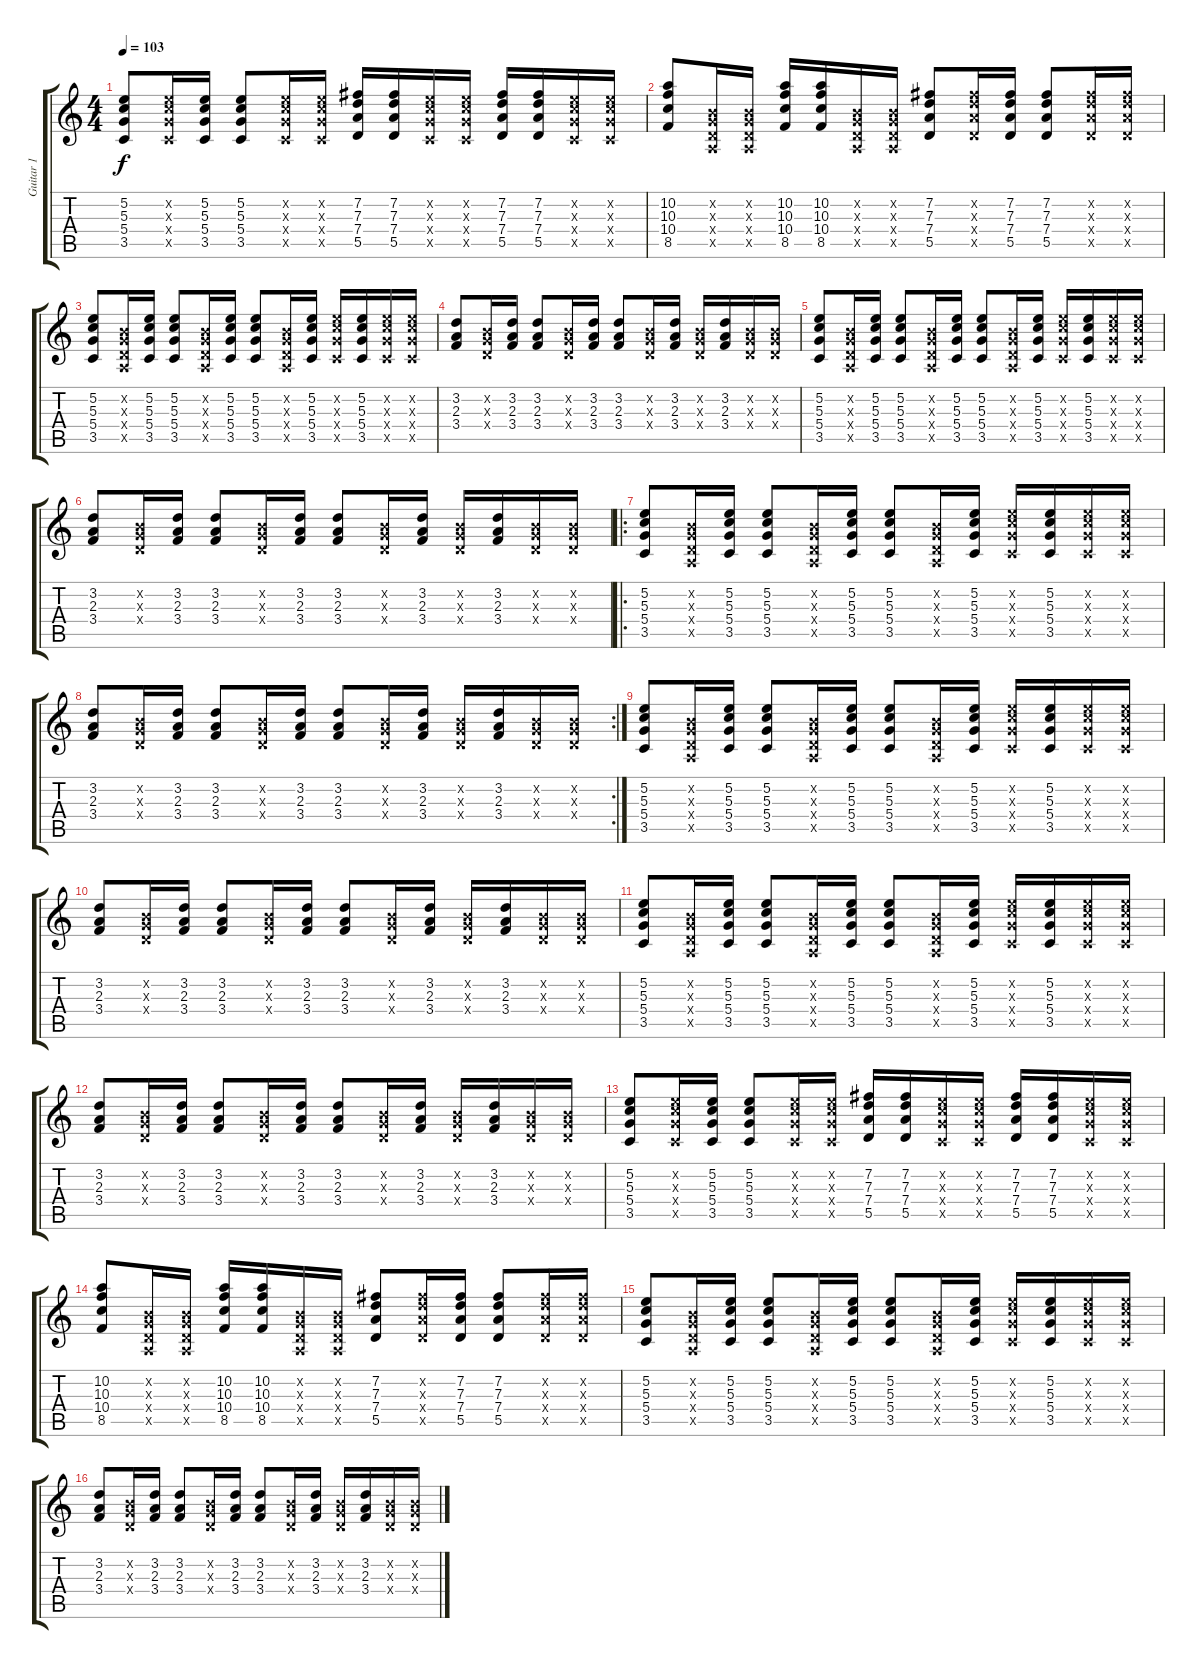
\track ("Guitar 1" "Guitar 1") {instrument electricguitarclean}
\staff {score tabs}
\tuning (E4 B3 G3 D3 A2 E2) {hide}
\ts (4 4)
\tempo 103
\clef g2
\ks c
(5.2 5.3 5.4 3.5).8{dy f} (5.2{x} 5.3{x} 5.4{x} 3.5{x}).16 (5.2 5.3 5.4 3.5).16 (5.2 5.3 5.4 3.5).8 (5.2{x} 5.3{x} 5.4{x} 3.5{x}).16 (5.2{x} 5.3{x} 5.4{x} 3.5{x}).16 (7.2 7.3 7.4 5.5).16 (7.2 7.3 7.4 5.5).16 (5.2{x} 5.3{x} 5.4{x} 3.5{x}).16 (5.2{x} 5.3{x} 5.4{x} 3.5{x}).16 (7.2 7.3 7.4 5.5).16 (7.2 7.3 7.4 5.5).16 (5.2{x} 5.3{x} 5.4{x} 3.5{x}).16 (5.2{x} 5.3{x} 5.4{x} 3.5{x}).16 |
(10.2 10.3 10.4 8.5).8 (0.2{x} 0.3{x} 0.4{x} 0.5{x}).16 (0.2{x} 0.3{x} 0.4{x} 0.5{x}).16 (10.2 10.3 10.4 8.5).16 (10.2 10.3 10.4 8.5).16 (0.2{x} 0.3{x} 0.4{x} 0.5{x}).16 (0.2{x} 0.3{x} 0.4{x} 0.5{x}).16 (7.2 7.3 7.4 5.5).8 (7.2{x} 7.3{x} 7.4{x} 5.5{x}).16 (7.2 7.3 7.4 5.5).16 (7.2 7.3 7.4 5.5).8 (7.2{x} 7.3{x} 7.4{x} 5.5{x}).16 (7.2{x} 7.3{x} 7.4{x} 5.5{x}).16 |
(5.2 5.3 5.4 3.5).8 (0.2{x} 0.3{x} 0.4{x} 0.5{x}).16 (5.2 5.3 5.4 3.5).16 (5.2 5.3 5.4 3.5).8 (0.2{x} 0.3{x} 0.4{x} 0.5{x}).16 (5.2 5.3 5.4 3.5).16 (5.2 5.3 5.4 3.5).8 (0.2{x} 0.3{x} 0.4{x} 0.5{x}).16 (5.2 5.3 5.4 3.5).16 (5.2{x} 5.3{x} 5.4{x} 3.5{x}).16 (5.2 5.3 5.4 3.5).16 (5.2{x} 5.3{x} 5.4{x} 3.5{x}).16 (5.2{x} 5.3{x} 5.4{x} 3.5{x}).16 |
(3.2 2.3 3.4).8 (0.2{x} 0.3{x} 0.4{x}).16 (3.2 2.3 3.4).16 (3.2 2.3 3.4).8 (0.2{x} 0.3{x} 0.4{x}).16 (3.2 2.3 3.4).16 (3.2 2.3 3.4).8 (0.2{x} 0.3{x} 0.4{x}).16 (3.2 2.3 3.4).16 (0.2{x} 0.3{x} 0.4{x}).16 (3.2 2.3 3.4).16 (0.2{x} 0.3{x} 0.4{x}).16 (0.2{x} 0.3{x} 0.4{x}).16 |
(5.2 5.3 5.4 3.5).8 (0.2{x} 0.3{x} 0.4{x} 0.5{x}).16 (5.2 5.3 5.4 3.5).16 (5.2 5.3 5.4 3.5).8 (0.2{x} 0.3{x} 0.4{x} 0.5{x}).16 (5.2 5.3 5.4 3.5).16 (5.2 5.3 5.4 3.5).8 (0.2{x} 0.3{x} 0.4{x} 0.5{x}).16 (5.2 5.3 5.4 3.5).16 (5.2{x} 5.3{x} 5.4{x} 3.5{x}).16 (5.2 5.3 5.4 3.5).16 (5.2{x} 5.3{x} 5.4{x} 3.5{x}).16 (5.2{x} 5.3{x} 5.4{x} 3.5{x}).16 |
(3.2 2.3 3.4).8 (0.2{x} 0.3{x} 0.4{x}).16 (3.2 2.3 3.4).16 (3.2 2.3 3.4).8 (0.2{x} 0.3{x} 0.4{x}).16 (3.2 2.3 3.4).16 (3.2 2.3 3.4).8 (0.2{x} 0.3{x} 0.4{x}).16 (3.2 2.3 3.4).16 (0.2{x} 0.3{x} 0.4{x}).16 (3.2 2.3 3.4).16 (0.2{x} 0.3{x} 0.4{x}).16 (0.2{x} 0.3{x} 0.4{x}).16 |
\ro
(5.2 5.3 5.4 3.5).8 (0.2{x} 0.3{x} 0.4{x} 0.5{x}).16 (5.2 5.3 5.4 3.5).16 (5.2 5.3 5.4 3.5).8 (0.2{x} 0.3{x} 0.4{x} 0.5{x}).16 (5.2 5.3 5.4 3.5).16 (5.2 5.3 5.4 3.5).8 (0.2{x} 0.3{x} 0.4{x} 0.5{x}).16 (5.2 5.3 5.4 3.5).16 (5.2{x} 5.3{x} 5.4{x} 3.5{x}).16 (5.2 5.3 5.4 3.5).16 (5.2{x} 5.3{x} 5.4{x} 3.5{x}).16 (5.2{x} 5.3{x} 5.4{x} 3.5{x}).16 |
\rc 2
(3.2 2.3 3.4).8 (0.2{x} 0.3{x} 0.4{x}).16 (3.2 2.3 3.4).16 (3.2 2.3 3.4).8 (0.2{x} 0.3{x} 0.4{x}).16 (3.2 2.3 3.4).16 (3.2 2.3 3.4).8 (0.2{x} 0.3{x} 0.4{x}).16 (3.2 2.3 3.4).16 (0.2{x} 0.3{x} 0.4{x}).16 (3.2 2.3 3.4).16 (0.2{x} 0.3{x} 0.4{x}).16 (0.2{x} 0.3{x} 0.4{x}).16 |
(5.2 5.3 5.4 3.5).8 (0.2{x} 0.3{x} 0.4{x} 0.5{x}).16 (5.2 5.3 5.4 3.5).16 (5.2 5.3 5.4 3.5).8 (0.2{x} 0.3{x} 0.4{x} 0.5{x}).16 (5.2 5.3 5.4 3.5).16 (5.2 5.3 5.4 3.5).8 (0.2{x} 0.3{x} 0.4{x} 0.5{x}).16 (5.2 5.3 5.4 3.5).16 (5.2{x} 5.3{x} 5.4{x} 3.5{x}).16 (5.2 5.3 5.4 3.5).16 (5.2{x} 5.3{x} 5.4{x} 3.5{x}).16 (5.2{x} 5.3{x} 5.4{x} 3.5{x}).16 |
(3.2 2.3 3.4).8 (0.2{x} 0.3{x} 0.4{x}).16 (3.2 2.3 3.4).16 (3.2 2.3 3.4).8 (0.2{x} 0.3{x} 0.4{x}).16 (3.2 2.3 3.4).16 (3.2 2.3 3.4).8 (0.2{x} 0.3{x} 0.4{x}).16 (3.2 2.3 3.4).16 (0.2{x} 0.3{x} 0.4{x}).16 (3.2 2.3 3.4).16 (0.2{x} 0.3{x} 0.4{x}).16 (0.2{x} 0.3{x} 0.4{x}).16 |
(5.2 5.3 5.4 3.5).8 (0.2{x} 0.3{x} 0.4{x} 0.5{x}).16 (5.2 5.3 5.4 3.5).16 (5.2 5.3 5.4 3.5).8 (0.2{x} 0.3{x} 0.4{x} 0.5{x}).16 (5.2 5.3 5.4 3.5).16 (5.2 5.3 5.4 3.5).8 (0.2{x} 0.3{x} 0.4{x} 0.5{x}).16 (5.2 5.3 5.4 3.5).16 (5.2{x} 5.3{x} 5.4{x} 3.5{x}).16 (5.2 5.3 5.4 3.5).16 (5.2{x} 5.3{x} 5.4{x} 3.5{x}).16 (5.2{x} 5.3{x} 5.4{x} 3.5{x}).16 |
(3.2 2.3 3.4).8 (0.2{x} 0.3{x} 0.4{x}).16 (3.2 2.3 3.4).16 (3.2 2.3 3.4).8 (0.2{x} 0.3{x} 0.4{x}).16 (3.2 2.3 3.4).16 (3.2 2.3 3.4).8 (0.2{x} 0.3{x} 0.4{x}).16 (3.2 2.3 3.4).16 (0.2{x} 0.3{x} 0.4{x}).16 (3.2 2.3 3.4).16 (0.2{x} 0.3{x} 0.4{x}).16 (0.2{x} 0.3{x} 0.4{x}).16 |
(5.2 5.3 5.4 3.5).8 (5.2{x} 5.3{x} 5.4{x} 3.5{x}).16 (5.2 5.3 5.4 3.5).16 (5.2 5.3 5.4 3.5).8 (5.2{x} 5.3{x} 5.4{x} 3.5{x}).16 (5.2{x} 5.3{x} 5.4{x} 3.5{x}).16 (7.2 7.3 7.4 5.5).16 (7.2 7.3 7.4 5.5).16 (5.2{x} 5.3{x} 5.4{x} 3.5{x}).16 (5.2{x} 5.3{x} 5.4{x} 3.5{x}).16 (7.2 7.3 7.4 5.5).16 (7.2 7.3 7.4 5.5).16 (5.2{x} 5.3{x} 5.4{x} 3.5{x}).16 (5.2{x} 5.3{x} 5.4{x} 3.5{x}).16 |
(10.2 10.3 10.4 8.5).8 (0.2{x} 0.3{x} 0.4{x} 0.5{x}).16 (0.2{x} 0.3{x} 0.4{x} 0.5{x}).16 (10.2 10.3 10.4 8.5).16 (10.2 10.3 10.4 8.5).16 (0.2{x} 0.3{x} 0.4{x} 0.5{x}).16 (0.2{x} 0.3{x} 0.4{x} 0.5{x}).16 (7.2 7.3 7.4 5.5).8 (7.2{x} 7.3{x} 7.4{x} 5.5{x}).16 (7.2 7.3 7.4 5.5).16 (7.2 7.3 7.4 5.5).8 (7.2{x} 7.3{x} 7.4{x} 5.5{x}).16 (7.2{x} 7.3{x} 7.4{x} 5.5{x}).16 |
(5.2 5.3 5.4 3.5).8 (0.2{x} 0.3{x} 0.4{x} 0.5{x}).16 (5.2 5.3 5.4 3.5).16 (5.2 5.3 5.4 3.5).8 (0.2{x} 0.3{x} 0.4{x} 0.5{x}).16 (5.2 5.3 5.4 3.5).16 (5.2 5.3 5.4 3.5).8 (0.2{x} 0.3{x} 0.4{x} 0.5{x}).16 (5.2 5.3 5.4 3.5).16 (5.2{x} 5.3{x} 5.4{x} 3.5{x}).16 (5.2 5.3 5.4 3.5).16 (5.2{x} 5.3{x} 5.4{x} 3.5{x}).16 (5.2{x} 5.3{x} 5.4{x} 3.5{x}).16 |
(3.2 2.3 3.4).8 (0.2{x} 0.3{x} 0.4{x}).16 (3.2 2.3 3.4).16 (3.2 2.3 3.4).8 (0.2{x} 0.3{x} 0.4{x}).16 (3.2 2.3 3.4).16 (3.2 2.3 3.4).8 (0.2{x} 0.3{x} 0.4{x}).16 (3.2 2.3 3.4).16 (0.2{x} 0.3{x} 0.4{x}).16 (3.2 2.3 3.4).16 (0.2{x} 0.3{x} 0.4{x}).16 (0.2{x} 0.3{x} 0.4{x}).16
